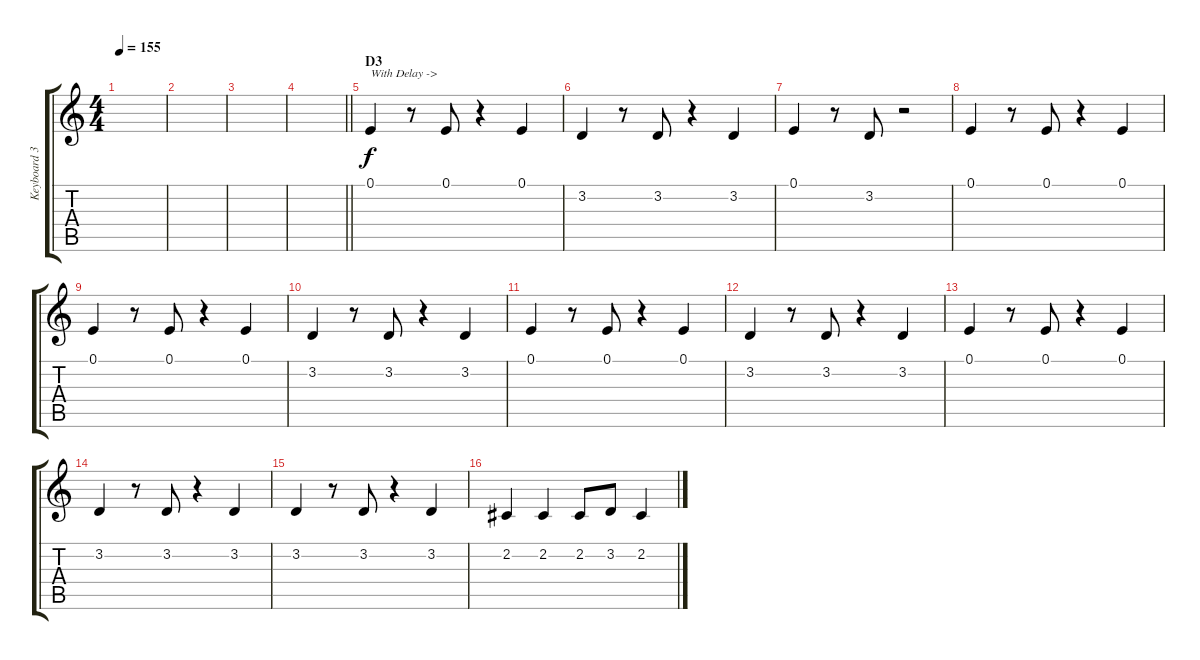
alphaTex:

\track ("Keyboard 3" "Keyboard 3") {instrument pad3polysynth}
\staff {score tabs}
\tuning (E4 B3 G3 D3 A2 E2) {hide}
\ts (4 4)
\tempo 155
\clef g2
\ks c
|
|
|
\barLineRight lightlight
|
\section ("" "D3")
0.1.4{txt "With Delay ->" instrument pad3polysynth} r.8 0.1.8 r.4 0.1.4 |
3.2.4 r.8 3.2.8 r.4 3.2.4 |
0.1.4 r.8 3.2.8 r.2 |
0.1.4 r.8 0.1.8 r.4 0.1.4 |
0.1.4 r.8 0.1.8 r.4 0.1.4 |
3.2.4 r.8 3.2.8 r.4 3.2.4 |
0.1.4 r.8 0.1.8 r.4 0.1.4 |
3.2.4 r.8 3.2.8 r.4 3.2.4 |
0.1.4 r.8 0.1.8 r.4 0.1.4 |
3.2.4 r.8 3.2.8 r.4 3.2.4 |
3.2.4 r.8 3.2.8 r.4 3.2.4 |
2.2.4 2.2.4 2.2.8 3.2.8 2.2.4
